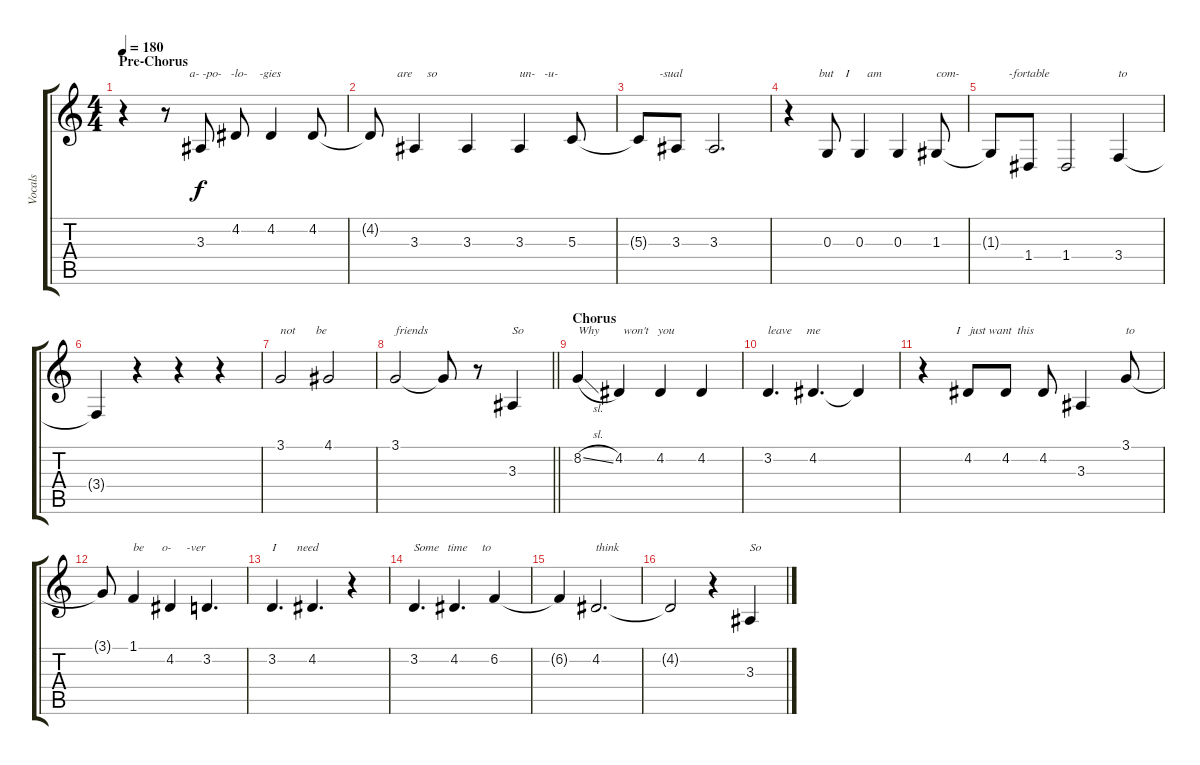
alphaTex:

\track ("Vocals" "Vocals") {instrument altosax}
\staff {score tabs}
\tuning (E4 B3 G3 D3 A2 E2) {hide}
\ts (4 4)
\section ("" "Pre-Chorus")
\tempo 180
\clef g2
\ks c
r.4{dy f} r.8{txt "        a- -po-   -lo-    -gies"} 3.3.8 4.2.8 4.2.4 4.2.8 |
4.2{t}.8{txt "         are     so  "} 3.3.4 3.3.4 3.3.4{txt "un-   -u-"} 5.3.8 |
5.3{t}.8{txt "       -sual"} 3.3.8 3.3.2{d} |
r.4{txt "          but    I      am"} 0.3.8 0.3.4 0.3.4 1.3.8{txt "com-"} |
1.3{t}.8{txt "      -fortable"} 1.4.8 1.4.2 3.4.4{txt "to"} |
3.4{t}.4 r.4 r.4 r.4 |
3.1.2{txt "not       be"} 4.1.2 |
\barLineRight lightlight
3.1.2{txt "friends"} 3.1{t}.8 r.8 3.3.4{txt "So"} |
\section ("" "Chorus")
8.2{sl}.4{txt "Why        won't   you  "} 4.2.4 4.2.4 4.2.4 |
3.2.4{d txt "leave     me"} 4.2.4{d} 4.2{t}.4 |
r.4{txt "           I   just want  this"} 4.2.8 4.2.8 4.2.8 3.3.4 3.1.8{txt "to"} |
3.1{t}.8 1.1.4{txt "be      o-     -ver"} 4.2.4 3.2.4{d} |
3.2.4{d txt "I       need"} 4.2.4{d} r.4 |
3.2.4{d txt "Some   time     to"} 4.2.4{d} 6.2.4 |
6.2{t}.4 4.2.2{d txt "think"} |
4.2{t}.2 r.4 3.3.4{txt "So"}
